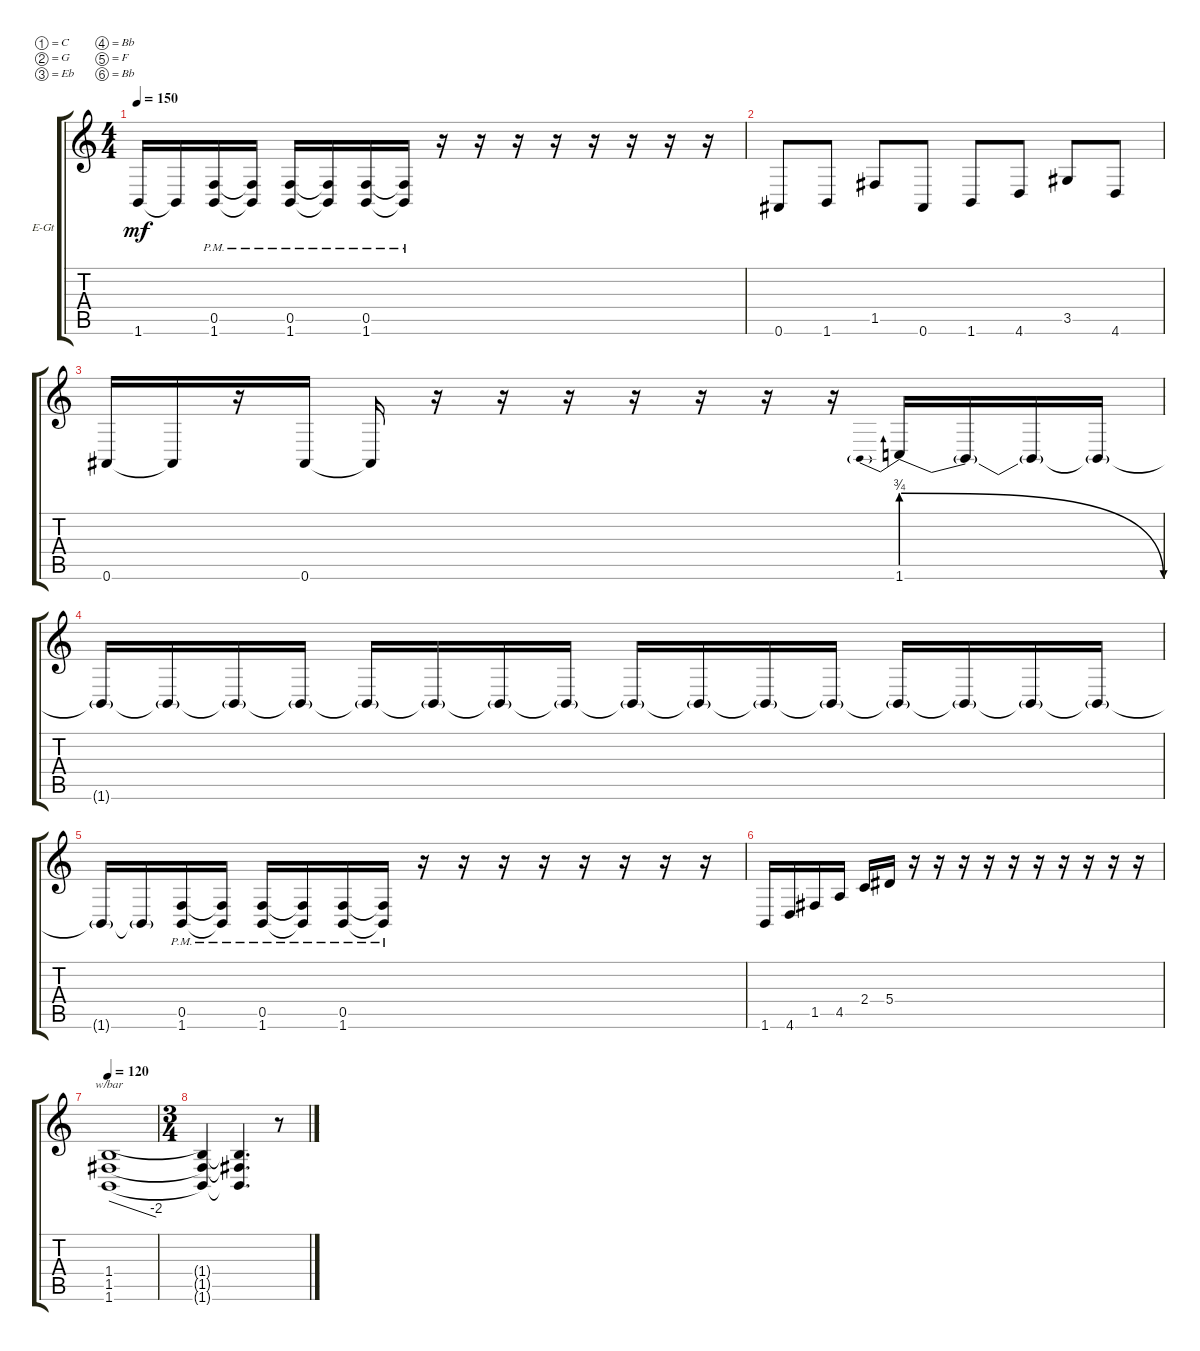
\defaultSystemsLayout 4
\bracketExtendMode groupsimilarinstruments
\firstSystemTrackNameOrientation horizontal
\otherSystemsTrackNameOrientation horizontal
\track ("Electric Guitar" "E-Gt") {instrument distortionguitar}
\staff {score tabs}
\tuning (C4 G3 Eb3 Bb2 F2 Bb1)
\ts (4 4)
\tempo 150
\clef g2
\ks c
1.6{t}.16{dy mf} 1.6{t}.16 (1.6{pm} 0.5{pm}).16 (1.6{pm t} 0.5{pm t}).16 (1.6{pm} 0.5{pm}).16 (1.6{pm t} 0.5{pm t}).16 (1.6{pm} 0.5{pm}).16 (0.5{pm t} 1.6{pm t}).16 r.16 r.16 r.16 r.16 r.16 r.16 r.16 r.16 |
0.6.8 1.6.8 1.5.8 0.6.8 1.6.8 4.6.8 3.5.8 4.6.8 |
0.6.16 0.6{t}.16 r.16 0.6.16 0.6{t}.16 r.16 r.16 r.16 r.16 r.16 r.16 r.16 1.6{be (prebendrelease 0 3 59.4 0)}.16 1.6{t}.16 1.6{t}.16 1.6{t}.16 |
1.6{t}.16 1.6{t}.16 1.6{t}.16 1.6{t}.16 1.6{t}.16 1.6{t}.16 1.6{t}.16 1.6{t}.16 1.6{t}.16 1.6{t}.16 1.6{t}.16 1.6{t}.16 1.6{t}.16 1.6{t}.16 1.6{t}.16 1.6{t}.16 |
1.6{t}.16 1.6{t}.16 (1.6{pm} 0.5{pm}).16 (1.6{pm t} 0.5{pm t}).16 (1.6{pm} 0.5{pm}).16 (1.6{pm t} 0.5{pm t}).16 (1.6{pm} 0.5{pm}).16 (0.5{pm t} 1.6{pm t}).16 r.16 r.16 r.16 r.16 r.16 r.16 r.16 r.16 |
1.6.16 4.6.16 1.5.16 4.5.16 2.4.16 5.4.16 r.16 r.16 r.16 r.16 r.16 r.16 r.16 r.16 r.16 r.16 |
\tempo 120
(1.4 1.5 1.6).1{tbe (dive default 0 0 59.4 -8)} |
\ts (3 4)
(1.4{t} 1.5{t} 1.6{t}).4 (1.5{t} 1.4{t} 1.6{t}).4{d} r.8
